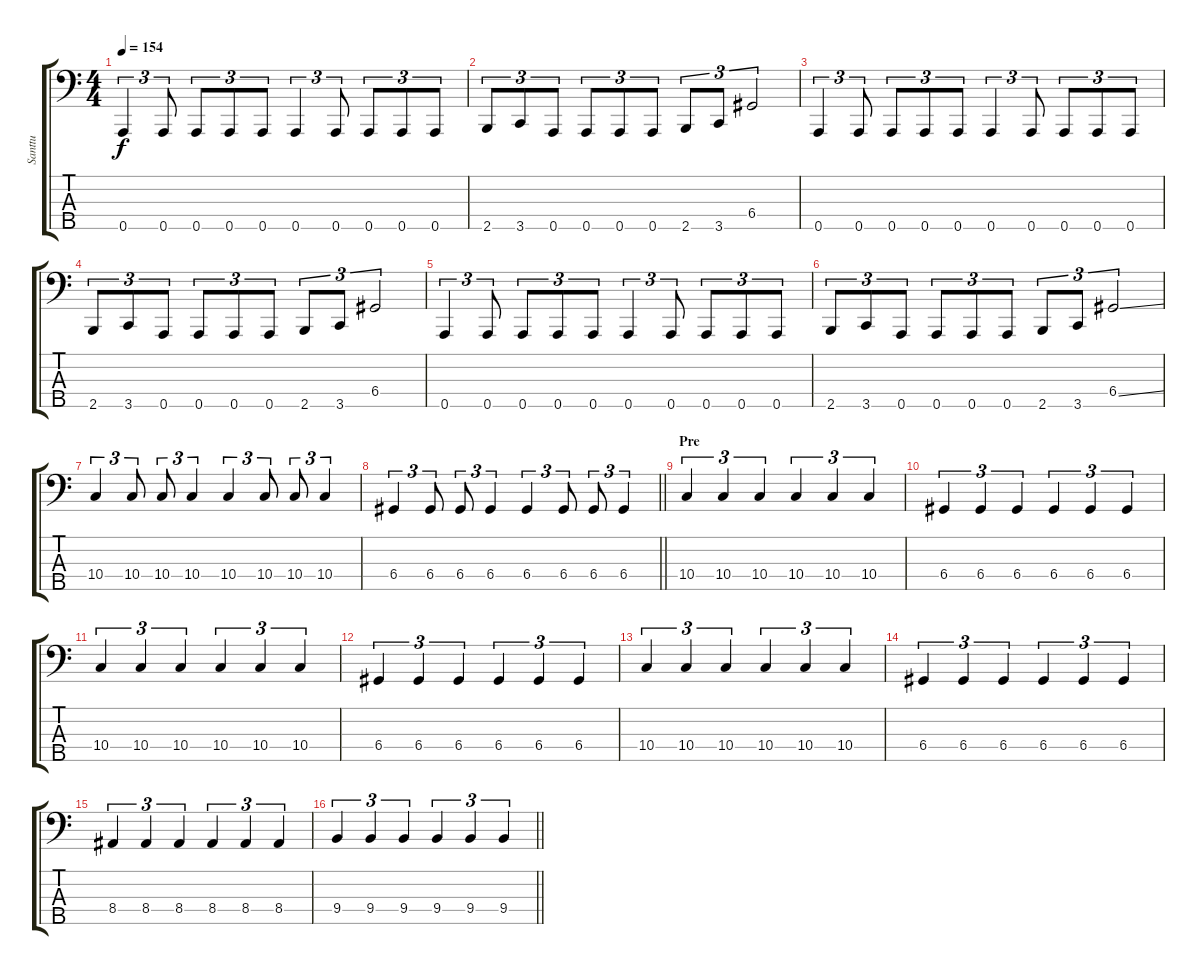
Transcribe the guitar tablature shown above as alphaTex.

\track ("Santtu" "Santtu") {instrument electricbasspick}
\staff {score tabs}
\tuning (G2 D2 A1 D1 A0) {hide}
\ts (4 4)
\tempo 154
\clef f4
\ks c
0.5.4{tu (3 2) dy f} 0.5.8{tu (3 2)} 0.5.8{tu (3 2)} 0.5.8{tu (3 2)} 0.5.8{tu (3 2)} 0.5.4{tu (3 2)} 0.5.8{tu (3 2)} 0.5.8{tu (3 2)} 0.5.8{tu (3 2)} 0.5.8{tu (3 2)} |
2.5.8{tu (3 2)} 3.5.8{tu (3 2)} 0.5.8{tu (3 2)} 0.5.8{tu (3 2)} 0.5.8{tu (3 2)} 0.5.8{tu (3 2)} 2.5.8{tu (3 2)} 3.5.8{tu (3 2)} 6.4.2{tu (3 2)} |
0.5.4{tu (3 2)} 0.5.8{tu (3 2)} 0.5.8{tu (3 2)} 0.5.8{tu (3 2)} 0.5.8{tu (3 2)} 0.5.4{tu (3 2)} 0.5.8{tu (3 2)} 0.5.8{tu (3 2)} 0.5.8{tu (3 2)} 0.5.8{tu (3 2)} |
2.5.8{tu (3 2)} 3.5.8{tu (3 2)} 0.5.8{tu (3 2)} 0.5.8{tu (3 2)} 0.5.8{tu (3 2)} 0.5.8{tu (3 2)} 2.5.8{tu (3 2)} 3.5.8{tu (3 2)} 6.4.2{tu (3 2)} |
0.5.4{tu (3 2)} 0.5.8{tu (3 2)} 0.5.8{tu (3 2)} 0.5.8{tu (3 2)} 0.5.8{tu (3 2)} 0.5.4{tu (3 2)} 0.5.8{tu (3 2)} 0.5.8{tu (3 2)} 0.5.8{tu (3 2)} 0.5.8{tu (3 2)} |
2.5.8{tu (3 2)} 3.5.8{tu (3 2)} 0.5.8{tu (3 2)} 0.5.8{tu (3 2)} 0.5.8{tu (3 2)} 0.5.8{tu (3 2)} 2.5.8{tu (3 2)} 3.5.8{tu (3 2)} 6.4{ss}.2{tu (3 2)} |
10.4.4{tu (3 2)} 10.4.8{tu (3 2)} 10.4.8{tu (3 2)} 10.4.4{tu (3 2)} 10.4.4{tu (3 2)} 10.4.8{tu (3 2)} 10.4.8{tu (3 2)} 10.4.4{tu (3 2)} |
\barLineRight lightlight
6.4.4{tu (3 2)} 6.4.8{tu (3 2)} 6.4.8{tu (3 2)} 6.4.4{tu (3 2)} 6.4.4{tu (3 2)} 6.4.8{tu (3 2)} 6.4.8{tu (3 2)} 6.4.4{tu (3 2)} |
\section ("" "Pre")
10.4.4{tu (3 2)} 10.4.4{tu (3 2)} 10.4.4{tu (3 2)} 10.4.4{tu (3 2)} 10.4.4{tu (3 2)} 10.4.4{tu (3 2)} |
6.4.4{tu (3 2)} 6.4.4{tu (3 2)} 6.4.4{tu (3 2)} 6.4.4{tu (3 2)} 6.4.4{tu (3 2)} 6.4.4{tu (3 2)} |
10.4.4{tu (3 2)} 10.4.4{tu (3 2)} 10.4.4{tu (3 2)} 10.4.4{tu (3 2)} 10.4.4{tu (3 2)} 10.4.4{tu (3 2)} |
6.4.4{tu (3 2)} 6.4.4{tu (3 2)} 6.4.4{tu (3 2)} 6.4.4{tu (3 2)} 6.4.4{tu (3 2)} 6.4.4{tu (3 2)} |
10.4.4{tu (3 2)} 10.4.4{tu (3 2)} 10.4.4{tu (3 2)} 10.4.4{tu (3 2)} 10.4.4{tu (3 2)} 10.4.4{tu (3 2)} |
6.4.4{tu (3 2)} 6.4.4{tu (3 2)} 6.4.4{tu (3 2)} 6.4.4{tu (3 2)} 6.4.4{tu (3 2)} 6.4.4{tu (3 2)} |
8.4.4{tu (3 2)} 8.4.4{tu (3 2)} 8.4.4{tu (3 2)} 8.4.4{tu (3 2)} 8.4.4{tu (3 2)} 8.4.4{tu (3 2)} |
\barLineRight lightlight
9.4.4{tu (3 2)} 9.4.4{tu (3 2)} 9.4.4{tu (3 2)} 9.4.4{tu (3 2)} 9.4.4{tu (3 2)} 9.4.4{tu (3 2)}
